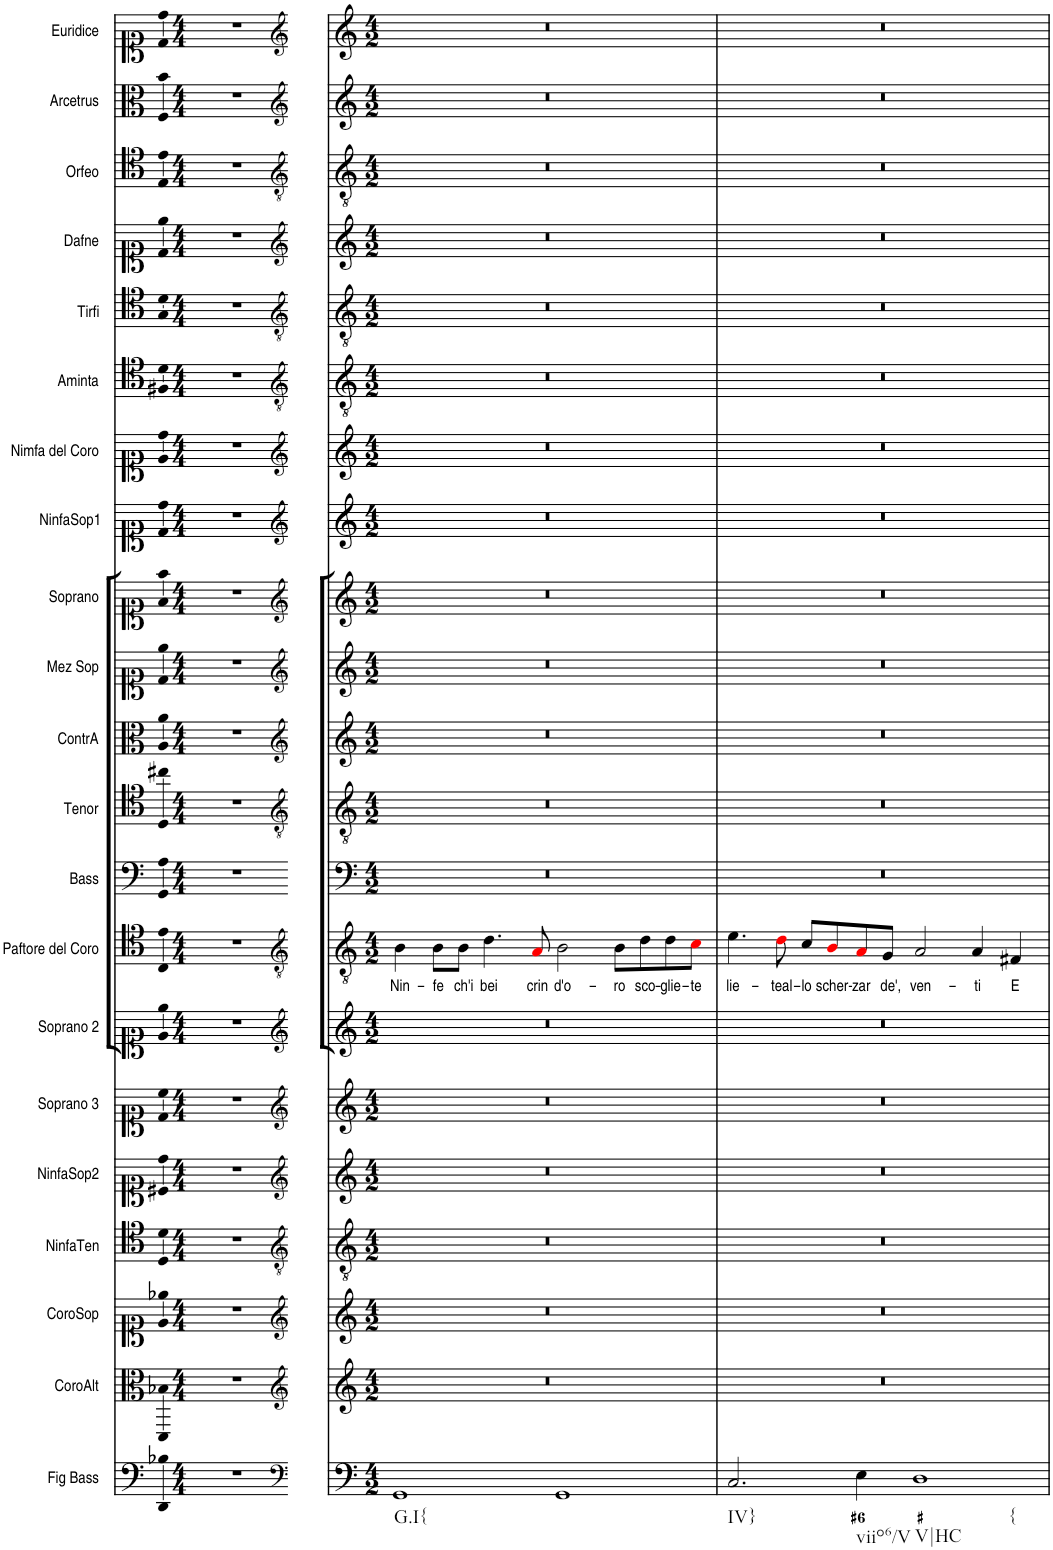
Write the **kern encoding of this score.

**kern	**kern	**kern	**kern	**kern	**kern	**kern	**kern	**text	**kern	**kern	**kern	**kern	**kern	**kern	**kern	**kern	**kern	**kern	**kern	**kern	**kern
*part21	*part20	*part19	*part18	*part17	*part16	*part15	*part14	*part14	*part13	*part12	*part11	*part10	*part9	*part8	*part7	*part6	*part5	*part4	*part3	*part2	*part1
*staff21	*staff20	*staff19	*staff18	*staff17	*staff16	*staff15	*staff14	*staff14	*staff13	*staff12	*staff11	*staff10	*staff9	*staff8	*staff7	*staff6	*staff5	*staff4	*staff3	*staff2	*staff1
*I"Fig Bass	*I"CoroAlt	*I"CoroSop	*I"NinfaTen	*I"NinfaSop2	*I"Soprano 3	*I"Soprano 2	*I"Paftore del Coro	*	*I"Bass	*I"Tenor	*I"ContrA	*I"Mez Sop	*I"Soprano	*I"NinfaSop1	*I"Nimfa del Coro	*I"Aminta	*I"Tirfi	*I"Dafne	*I"Orfeo	*I"Arcetrus	*I"Euridice
*I'Fig Bass	*I'CoroAlt	*I'CoroSop	*I'NinfaTen	*I'NinfaSop2	*I'Soprano 3	*I'Soprano 2	*	*	*I'Bass	*I'Tenor	*I'ContrA	*I'Mez Sop	*I'Soprano	*I'NinfaSop1	*	*I'Aminta	*I'Tirfi	*I'Dafne	*I'Orfeo	*I'Arcetrus	*I'Euridice
*clefF4	*clefC3	*clefC1	*clefC4	*clefC1	*clefC1	*clefC1	*clefC4	*	*clefF4	*clefC4	*clefC3	*clefC1	*clefC1	*clefC1	*clefC1	*clefC4	*clefC4	*clefC1	*clefC4	*clefC3	*clefC1
*k[]	*k[]	*k[]	*k[]	*k[]	*k[]	*k[]	*k[]	*	*k[]	*k[]	*k[]	*k[]	*k[]	*k[]	*k[]	*k[]	*k[]	*k[]	*k[]	*k[]	*k[]
*M4/4	*M4/4	*M4/4	*M4/4	*M4/4	*M4/4	*M4/4	*M4/4	*	*M4/4	*M4/4	*M4/4	*M4/4	*M4/4	*M4/4	*M4/4	*M4/4	*M4/4	*M4/4	*M4/4	*M4/4	*M4/4
=	=	=	=	=	=	=	=	=	=	=	=	=	=	=	=	=	=	=	=	=	=
1r	1r	1r	1r	1r	1r	1r	1r	.	1r	1r	1r	1r	1r	1r	1r	1r	1r	1r	1r	1r	1r
=1-	=1-	=1-	=1-	=1-	=1-	=1-	=1-	=1-	=1-	=1-	=1-	=1-	=1-	=1-	=1-	=1-	=1-	=1-	=1-	=1-	=1-
*clefF4	*clefG2	*clefG2	*clefGv2	*clefG2	*clefG2	*clefG2	*clefGv2	*	*clefF4	*clefGv2	*clefG2	*clefG2	*clefG2	*clefG2	*clefG2	*clefGv2	*clefGv2	*clefG2	*clefGv2	*clefG2	*clefG2
*M4/2	*M4/2	*M4/2	*M4/2	*M4/2	*M4/2	*M4/2	*M4/2	*	*M4/2	*M4/2	*M4/2	*M4/2	*M4/2	*M4/2	*M4/2	*M4/2	*M4/2	*M4/2	*M4/2	*M4/2	*M4/2
!LO:TX:b:t=G.I{	!	!	!	!	!	!	!	!	!	!	!	!	!	!	!	!	!	!	!	!	!
!	!	!	!	!	!	!	!	!LO:LY:b	!	!	!	!	!	!	!	!	!	!	!	!	!
1GG	0r	0r	0r	0r	0r	0r	4B\	Nin-	0r	0r	0r	0r	0r	0r	0r	0r	0r	0r	0r	0r	0r
!	!	!	!	!	!	!	!	!LO:LY:b	!	!	!	!	!	!	!	!	!	!	!	!	!
.	.	.	.	.	.	.	8B\L	-fe	.	.	.	.	.	.	.	.	.	.	.	.	.
!	!	!	!	!	!	!	!	!LO:LY:b	!	!	!	!	!	!	!	!	!	!	!	!	!
.	.	.	.	.	.	.	8B\J	ch'i	.	.	.	.	.	.	.	.	.	.	.	.	.
!	!	!	!	!	!	!	!	!LO:LY:b	!	!	!	!	!	!	!	!	!	!	!	!	!
.	.	.	.	.	.	.	4.d\	bei	.	.	.	.	.	.	.	.	.	.	.	.	.
!	!	!	!	!	!	!	!	!LO:LY:b	!	!	!	!	!	!	!	!	!	!	!	!	!
.	.	.	.	.	.	.	8Ai/	crin	.	.	.	.	.	.	.	.	.	.	.	.	.
!	!	!	!	!	!	!	!	!LO:LY:b	!	!	!	!	!	!	!	!	!	!	!	!	!
1GG	.	.	.	.	.	.	2B\	d'o-	.	.	.	.	.	.	.	.	.	.	.	.	.
!	!	!	!	!	!	!	!	!LO:LY:b	!	!	!	!	!	!	!	!	!	!	!	!	!
.	.	.	.	.	.	.	8B\L	-ro	.	.	.	.	.	.	.	.	.	.	.	.	.
!	!	!	!	!	!	!	!	!LO:LY:b	!	!	!	!	!	!	!	!	!	!	!	!	!
.	.	.	.	.	.	.	8d\	sco-	.	.	.	.	.	.	.	.	.	.	.	.	.
!	!	!	!	!	!	!	!	!LO:LY:b	!	!	!	!	!	!	!	!	!	!	!	!	!
.	.	.	.	.	.	.	8d\	-glie-	.	.	.	.	.	.	.	.	.	.	.	.	.
!	!	!	!	!	!	!	!	!LO:LY:b	!	!	!	!	!	!	!	!	!	!	!	!	!
.	.	.	.	.	.	.	8ci\J	-te	.	.	.	.	.	.	.	.	.	.	.	.	.
=2	=2	=2	=2	=2	=2	=2	=2	=2	=2	=2	=2	=2	=2	=2	=2	=2	=2	=2	=2	=2	=2
!LO:TX:b:t=IV}	!	!	!	!	!	!	!	!	!	!	!	!	!	!	!	!	!	!	!	!	!
!	!	!	!	!	!	!	!	!LO:LY:b	!	!	!	!	!	!	!	!	!	!	!	!	!
2.C/	0r	0r	0r	0r	0r	0r	4.e\	lie-	0r	0r	0r	0r	0r	0r	0r	0r	0r	0r	0r	0r	0r
!	!	!	!	!	!	!	!	!LO:LY:b	!	!	!	!	!	!	!	!	!	!	!	!	!
.	.	.	.	.	.	.	8di\	-teal-	.	.	.	.	.	.	.	.	.	.	.	.	.
!	!	!	!	!	!	!	!	!LO:LY:b	!	!	!	!	!	!	!	!	!	!	!	!	!
.	.	.	.	.	.	.	8c/L	-lo	.	.	.	.	.	.	.	.	.	.	.	.	.
!	!	!	!	!	!	!	!	!LO:LY:b	!	!	!	!	!	!	!	!	!	!	!	!	!
.	.	.	.	.	.	.	8Bi/	scher-	.	.	.	.	.	.	.	.	.	.	.	.	.
!LO:TX:b:t=viio6/V	!	!	!	!	!	!	!	!	!	!	!	!	!	!	!	!	!	!	!	!	!
!	!	!	!	!	!	!	!	!LO:LY:b	!	!	!	!	!	!	!	!	!	!	!	!	!
4E\	.	.	.	.	.	.	8Ai/	-zar	.	.	.	.	.	.	.	.	.	.	.	.	.
!	!	!	!	!	!	!	!	!LO:LY:b	!	!	!	!	!	!	!	!	!	!	!	!	!
.	.	.	.	.	.	.	8G/J	de',	.	.	.	.	.	.	.	.	.	.	.	.	.
!LO:TX:b:t=V|HC	!	!	!	!	!	!	!	!	!	!	!	!	!	!	!	!	!	!	!	!	!
!LO:TX:b:t={	!	!	!	!	!	!	!	!	!	!	!	!	!	!	!	!	!	!	!	!	!
!	!	!	!	!	!	!	!	!LO:LY:b	!	!	!	!	!	!	!	!	!	!	!	!	!
1D	.	.	.	.	.	.	2A/	ven-	.	.	.	.	.	.	.	.	.	.	.	.	.
!	!	!	!	!	!	!	!	!LO:LY:b	!	!	!	!	!	!	!	!	!	!	!	!	!
.	.	.	.	.	.	.	4A/	-ti	.	.	.	.	.	.	.	.	.	.	.	.	.
!	!	!	!	!	!	!	!	!LO:LY:b	!	!	!	!	!	!	!	!	!	!	!	!	!
.	.	.	.	.	.	.	4F#X/	E	.	.	.	.	.	.	.	.	.	.	.	.	.
=	=	=	=	=	=	=	=	=	=	=	=	=	=	=	=	=	=	=	=	=	=
*-	*-	*-	*-	*-	*-	*-	*-	*-	*-	*-	*-	*-	*-	*-	*-	*-	*-	*-	*-	*-	*-
